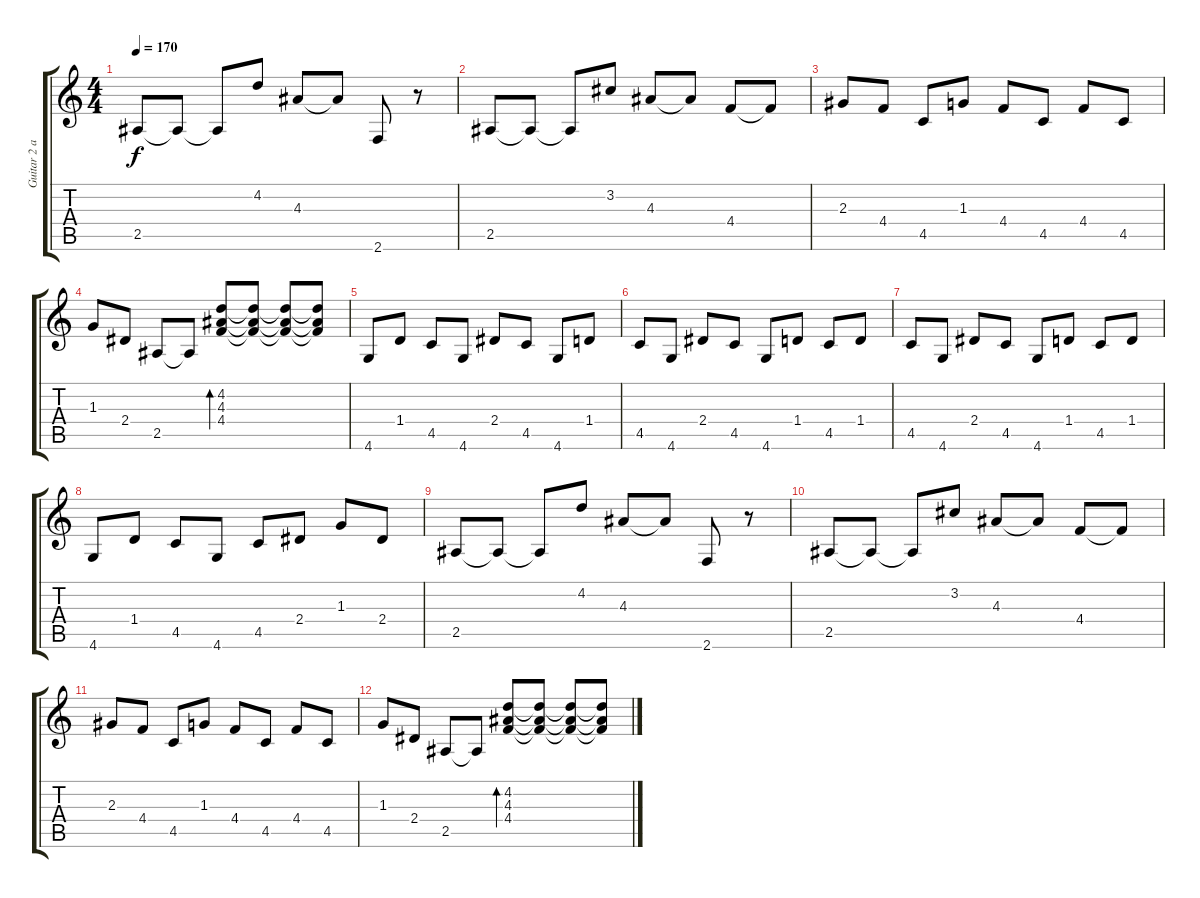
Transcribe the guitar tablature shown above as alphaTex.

\track ("Guitar 2 acc" "Guitar 2 a") {instrument acousticguitarsteel}
\staff {score tabs}
\tuning (Eb4 Bb3 Gb3 Db3 Ab2 Eb2) {hide}
\ts (4 4)
\tempo 170
\clef g2
\ks c
2.5.8{dy f} 2.5{t}.8 2.5{t}.8 4.2.8 4.3.8 4.3{t}.8 2.6.8 r.8 |
2.5.8 2.5{t}.8 2.5{t}.8 3.2.8 4.3.8 4.3{t}.8 4.4.8 4.4{t}.8 |
2.3.8 4.4.8 4.5.8 1.3.8 4.4.8 4.5.8 4.4.8 4.5.8 |
1.3.8 2.4.8 2.5.8 2.5{t}.8 (4.2 4.3 4.4).8{bd 480} (4.2{t} 4.3{t} 4.4{t}).8 (4.2{t} 4.3{t} 4.4{t}).8 (4.2{t} 4.3{t} 4.4{t}).8 |
4.6.8 1.4.8 4.5.8 4.6.8 2.4.8 4.5.8 4.6.8 1.4.8 |
4.5.8 4.6.8 2.4.8 4.5.8 4.6.8 1.4.8 4.5.8 1.4.8 |
4.5.8 4.6.8 2.4.8 4.5.8 4.6.8 1.4.8 4.5.8 1.4.8 |
4.6.8 1.4.8 4.5.8 4.6.8 4.5.8 2.4.8 1.3.8 2.4.8 |
2.5.8 2.5{t}.8 2.5{t}.8 4.2.8 4.3.8 4.3{t}.8 2.6.8 r.8 |
2.5.8 2.5{t}.8 2.5{t}.8 3.2.8 4.3.8 4.3{t}.8 4.4.8 4.4{t}.8 |
2.3.8 4.4.8 4.5.8 1.3.8 4.4.8 4.5.8 4.4.8 4.5.8 |
1.3.8 2.4.8 2.5.8 2.5{t}.8 (4.2 4.3 4.4).8{bd 480} (4.2{t} 4.3{t} 4.4{t}).8 (4.2{t} 4.3{t} 4.4{t}).8 (4.2{t} 4.3{t} 4.4{t}).8
